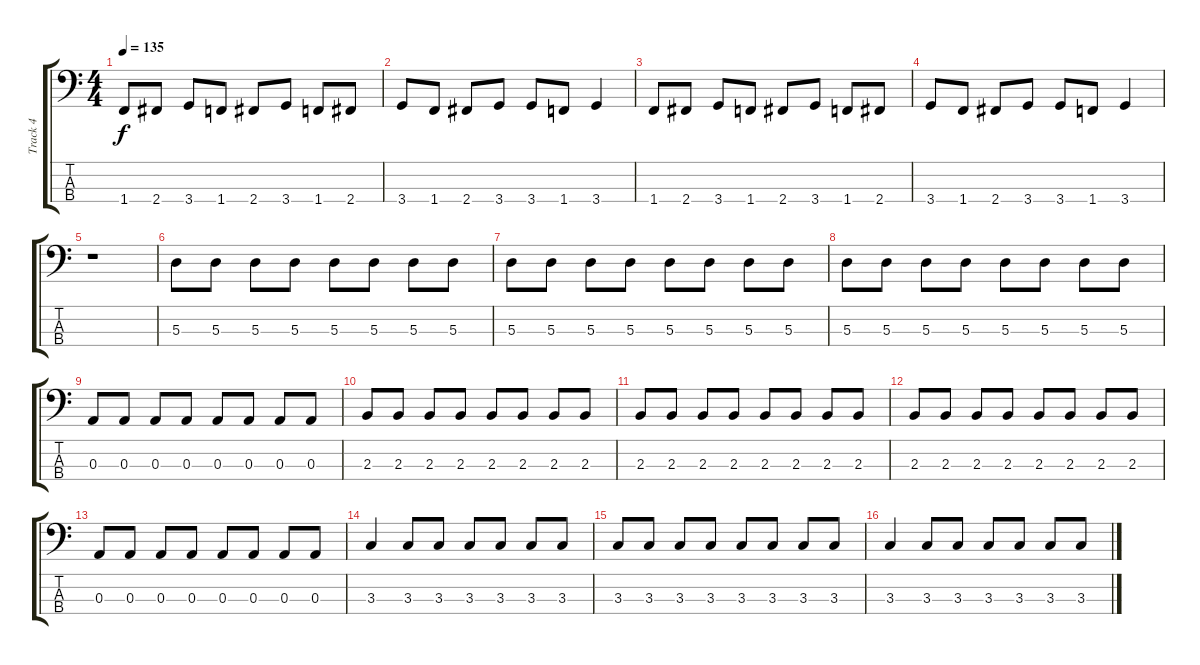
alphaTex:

\track ("Track 4" "Track 4") {instrument slapbass1}
\staff {score tabs}
\tuning (G2 D2 A1 E1) {hide}
\ts (4 4)
\tempo 135
\clef f4
\ks c
1.4.8{dy f} 2.4.8 3.4.8 1.4.8 2.4.8 3.4.8 1.4.8 2.4.8 |
3.4.8 1.4.8 2.4.8 3.4.8 3.4.8 1.4.8 3.4.4 |
1.4.8 2.4.8 3.4.8 1.4.8 2.4.8 3.4.8 1.4.8 2.4.8 |
3.4.8 1.4.8 2.4.8 3.4.8 3.4.8 1.4.8 3.4.4 |
r.1 |
5.3.8 5.3.8 5.3.8 5.3.8 5.3.8 5.3.8 5.3.8 5.3.8 |
5.3.8 5.3.8 5.3.8 5.3.8 5.3.8 5.3.8 5.3.8 5.3.8 |
5.3.8 5.3.8 5.3.8 5.3.8 5.3.8 5.3.8 5.3.8 5.3.8 |
0.3.8 0.3.8 0.3.8 0.3.8 0.3.8 0.3.8 0.3.8 0.3.8 |
2.3.8 2.3.8 2.3.8 2.3.8 2.3.8 2.3.8 2.3.8 2.3.8 |
2.3.8 2.3.8 2.3.8 2.3.8 2.3.8 2.3.8 2.3.8 2.3.8 |
2.3.8 2.3.8 2.3.8 2.3.8 2.3.8 2.3.8 2.3.8 2.3.8 |
0.3.8 0.3.8 0.3.8 0.3.8 0.3.8 0.3.8 0.3.8 0.3.8 |
3.3.4 3.3.8 3.3.8 3.3.8 3.3.8 3.3.8 3.3.8 |
3.3.8 3.3.8 3.3.8 3.3.8 3.3.8 3.3.8 3.3.8 3.3.8 |
3.3.4 3.3.8 3.3.8 3.3.8 3.3.8 3.3.8 3.3.8
